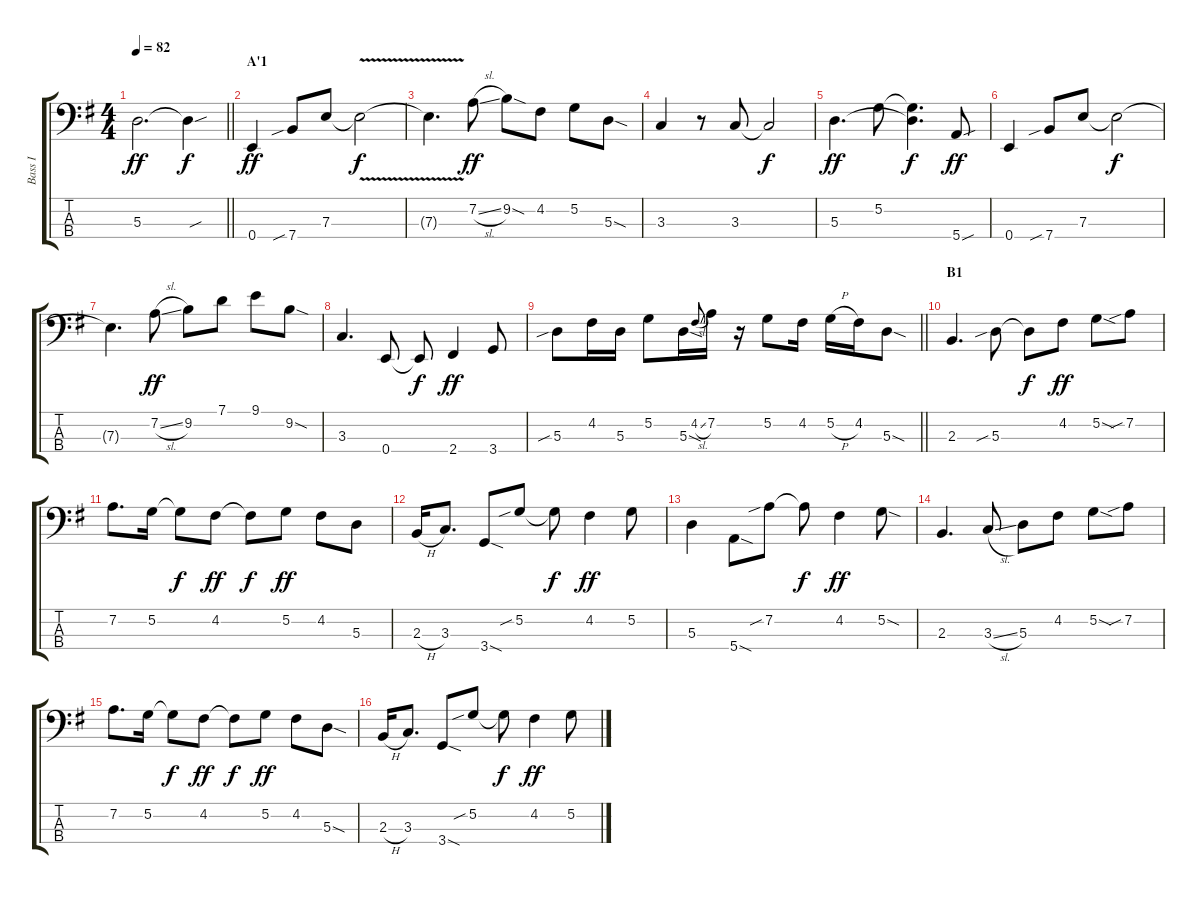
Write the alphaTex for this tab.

\track ("Bass I" "Bass I") {instrument electricbasspick}
\staff {score tabs}
\tuning (G2 D2 A1 E1) {hide}
\ts (4 4)
\tempo 82
\clef f4
\barLineRight lightlight
\ks g
5.3.2{d dy ff} 5.3{sou t}.4{dy f} |
\section ("" "A'1")
0.4.4{dy ff} 7.4{sib}.8 7.3.8 7.3{v t}.2{dy f} |
7.3{t}.4{d} 7.2{sl}.8{dy ff} 9.2{sod}.8 4.2.8 5.2.8 5.3{sod}.8 |
3.3.4 r.8 3.3.8 3.3{t}.2{dy f} |
5.3.4{d dy ff} 5.2.8 (5.2{t} 5.3{t}).4{d dy f} 5.4{sou}.8{dy ff} |
0.4.4 7.4{sib}.8 7.3.8 7.3{t}.2{dy f} |
7.3{t}.4{d} 7.2{sl}.8{dy ff} 9.2.8 7.1.8 9.1.8 9.2{sod}.8 |
3.3.4{d} 0.4.8 0.4{t}.8{dy f} 2.4.4{dy ff} 3.4.8 |
\barLineRight lightlight
5.3{sib}.8 4.2.16 5.3.16 5.2.8 5.3{sod}.16 4.2{sl}.8{gr onbeat} 7.2.16 r.16 5.2.8 4.2.16 5.2{h}.16 4.2.16 5.3{sod}.8 |
\section ("" "B1")
2.3.4{d} 5.3{sib}.8 5.3{t}.8{dy f} 4.2.8{dy ff} 5.2{sod}.8 7.2{sib}.8 |
7.2.8{d} 5.2.16 5.2{t}.8{dy f} 4.2.8{dy ff} 4.2{t}.8{dy f} 5.2.8{dy ff} 4.2.8 5.3.8 |
2.3{h}.16 3.3.8{d} 3.4{sod}.8 5.2{sib}.8 5.2{t}.8{dy f} 4.2.4{dy ff} 5.2.8 |
5.3.4 5.4{sod}.8 7.2{sib}.8 7.2{t}.8{dy f} 4.2.4{dy ff} 5.2{sod}.8 |
2.3.4{d} 3.3{sl}.8 5.3.8 4.2.8 5.2{sod}.8 7.2{sib}.8 |
7.2.8{d} 5.2.16 5.2{t}.8{dy f} 4.2.8{dy ff} 4.2{t}.8{dy f} 5.2.8{dy ff} 4.2.8 5.3{sod}.8 |
2.3{h}.16 3.3.8{d} 3.4{sod}.8 5.2{sib}.8 5.2{t}.8{dy f} 4.2.4{dy ff} 5.2.8
